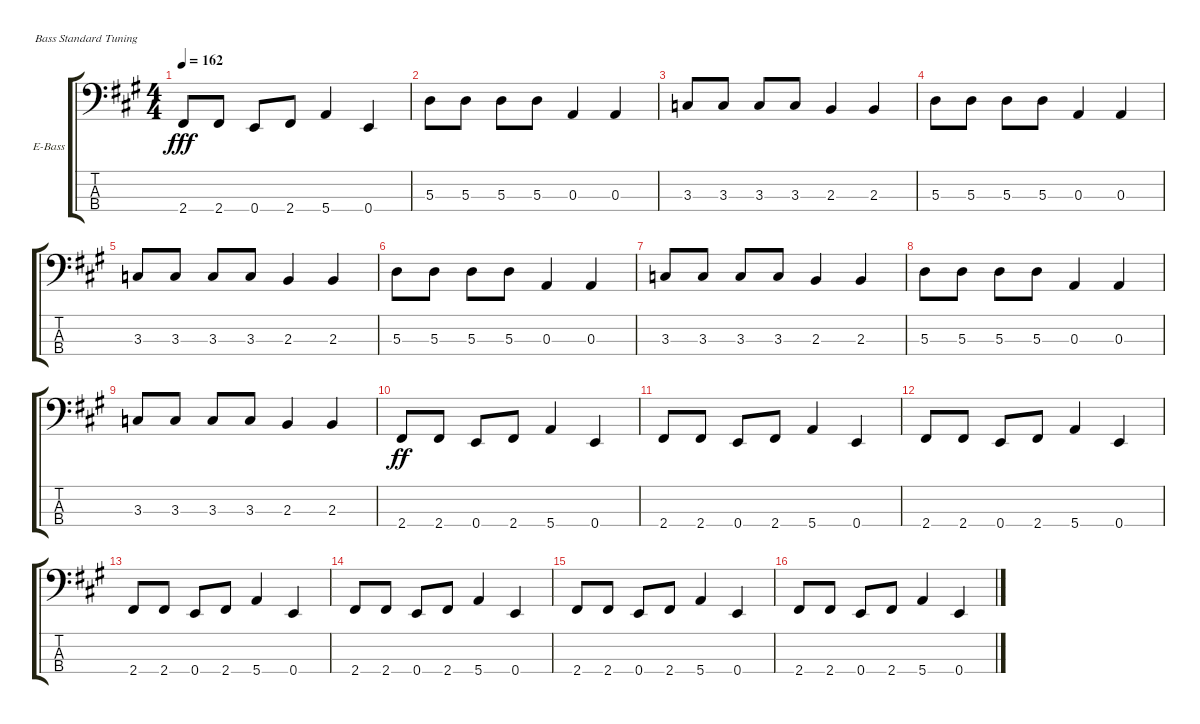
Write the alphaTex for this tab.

\defaultSystemsLayout 4
\bracketExtendMode groupsimilarinstruments
\firstSystemTrackNameOrientation horizontal
\otherSystemsTrackNameOrientation horizontal
\track ("Bass" "E-Bass") {instrument electricbassfinger}
\staff {score tabs}
\tuning (G2 D2 A1 E1)
\ts (4 4)
\tempo 162
\clef f4
\scale
1.07062
\ks a
2.4.8{dy fff} 2.4.8 0.4.8 2.4.8 5.4.4 0.4.4 |
\scale
0.929382 5.3.8 5.3.8 5.3.8 5.3.8 0.3.4 0.3.4 |
\scale
1.07062 3.3.8 3.3.8 3.3.8 3.3.8 2.3.4 2.3.4 |
\scale
0.929382 5.3.8 5.3.8 5.3.8 5.3.8 0.3.4 0.3.4 |
\scale
1.07062 3.3.8 3.3.8 3.3.8 3.3.8 2.3.4 2.3.4 |
\scale
0.929382 5.3.8 5.3.8 5.3.8 5.3.8 0.3.4 0.3.4 |
\scale
1.07062 3.3.8 3.3.8 3.3.8 3.3.8 2.3.4 2.3.4 |
\scale
0.929382 5.3.8 5.3.8 5.3.8 5.3.8 0.3.4 0.3.4 |
\scale
1.07062 3.3.8 3.3.8 3.3.8 3.3.8 2.3.4 2.3.4 |
\scale
0.929382 2.4.8{dy ff} 2.4.8 0.4.8 2.4.8 5.4.4 0.4.4 |
\scale
1.07062 2.4.8 2.4.8 0.4.8 2.4.8 5.4.4 0.4.4 |
\scale
0.929382 2.4.8 2.4.8 0.4.8 2.4.8 5.4.4 0.4.4 |
\scale
1.07062 2.4.8 2.4.8 0.4.8 2.4.8 5.4.4 0.4.4 |
\scale
0.929382 2.4.8 2.4.8 0.4.8 2.4.8 5.4.4 0.4.4 |
\scale
1.07062 2.4.8 2.4.8 0.4.8 2.4.8 5.4.4 0.4.4 |
\scale
0.929382 2.4.8 2.4.8 0.4.8 2.4.8 5.4.4 0.4.4
